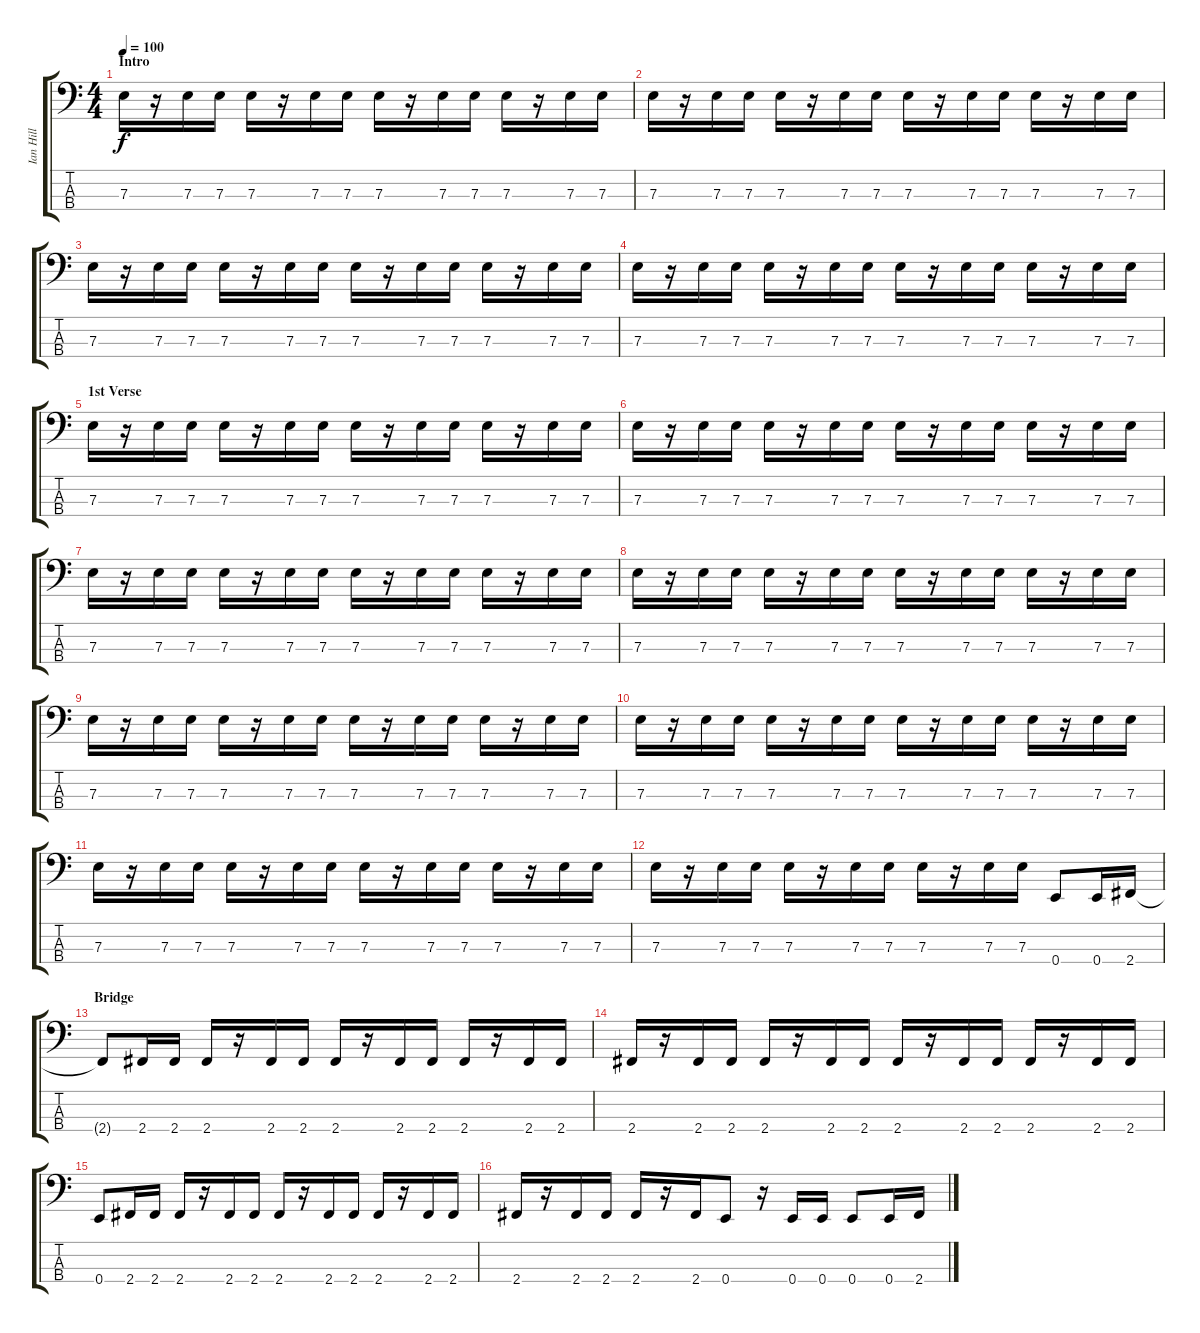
\track ("Ian Hill" "Ian Hill") {instrument electricbasspick}
\staff {score tabs}
\tuning (G2 D2 A1 E1) {hide}
\ts (4 4)
\section ("" "Intro")
\tempo 100
\clef f4
\ks c
7.3.16{dy f instrument electricbasspick} r.16 7.3.16 7.3.16 7.3.16 r.16 7.3.16 7.3.16 7.3.16 r.16 7.3.16 7.3.16 7.3.16 r.16 7.3.16 7.3.16 |
7.3.16 r.16 7.3.16 7.3.16 7.3.16 r.16 7.3.16 7.3.16 7.3.16 r.16 7.3.16 7.3.16 7.3.16 r.16 7.3.16 7.3.16 |
7.3.16 r.16 7.3.16 7.3.16 7.3.16 r.16 7.3.16 7.3.16 7.3.16 r.16 7.3.16 7.3.16 7.3.16 r.16 7.3.16 7.3.16 |
7.3.16 r.16 7.3.16 7.3.16 7.3.16 r.16 7.3.16 7.3.16 7.3.16 r.16 7.3.16 7.3.16 7.3.16 r.16 7.3.16 7.3.16 |
\section ("" "1st Verse")
7.3.16 r.16 7.3.16 7.3.16 7.3.16 r.16 7.3.16 7.3.16 7.3.16 r.16 7.3.16 7.3.16 7.3.16 r.16 7.3.16 7.3.16 |
7.3.16 r.16 7.3.16 7.3.16 7.3.16 r.16 7.3.16 7.3.16 7.3.16 r.16 7.3.16 7.3.16 7.3.16 r.16 7.3.16 7.3.16 |
7.3.16 r.16 7.3.16 7.3.16 7.3.16 r.16 7.3.16 7.3.16 7.3.16 r.16 7.3.16 7.3.16 7.3.16 r.16 7.3.16 7.3.16 |
7.3.16 r.16 7.3.16 7.3.16 7.3.16 r.16 7.3.16 7.3.16 7.3.16 r.16 7.3.16 7.3.16 7.3.16 r.16 7.3.16 7.3.16 |
7.3.16 r.16 7.3.16 7.3.16 7.3.16 r.16 7.3.16 7.3.16 7.3.16 r.16 7.3.16 7.3.16 7.3.16 r.16 7.3.16 7.3.16 |
7.3.16 r.16 7.3.16 7.3.16 7.3.16 r.16 7.3.16 7.3.16 7.3.16 r.16 7.3.16 7.3.16 7.3.16 r.16 7.3.16 7.3.16 |
7.3.16 r.16 7.3.16 7.3.16 7.3.16 r.16 7.3.16 7.3.16 7.3.16 r.16 7.3.16 7.3.16 7.3.16 r.16 7.3.16 7.3.16 |
7.3.16 r.16 7.3.16 7.3.16 7.3.16 r.16 7.3.16 7.3.16 7.3.16 r.16 7.3.16 7.3.16 0.4.8 0.4.16 2.4.16 |
\section ("" "Bridge")
2.4{t}.8 2.4.16 2.4.16 2.4.16 r.16 2.4.16 2.4.16 2.4.16 r.16 2.4.16 2.4.16 2.4.16 r.16 2.4.16 2.4.16 |
2.4.16 r.16 2.4.16 2.4.16 2.4.16 r.16 2.4.16 2.4.16 2.4.16 r.16 2.4.16 2.4.16 2.4.16 r.16 2.4.16 2.4.16 |
0.4.8 2.4.16 2.4.16 2.4.16 r.16 2.4.16 2.4.16 2.4.16 r.16 2.4.16 2.4.16 2.4.16 r.16 2.4.16 2.4.16 |
2.4.16 r.16 2.4.16 2.4.16 2.4.16 r.16 2.4.16 0.4.8 r.16 0.4.16 0.4.16 0.4.8 0.4.16 2.4.16
